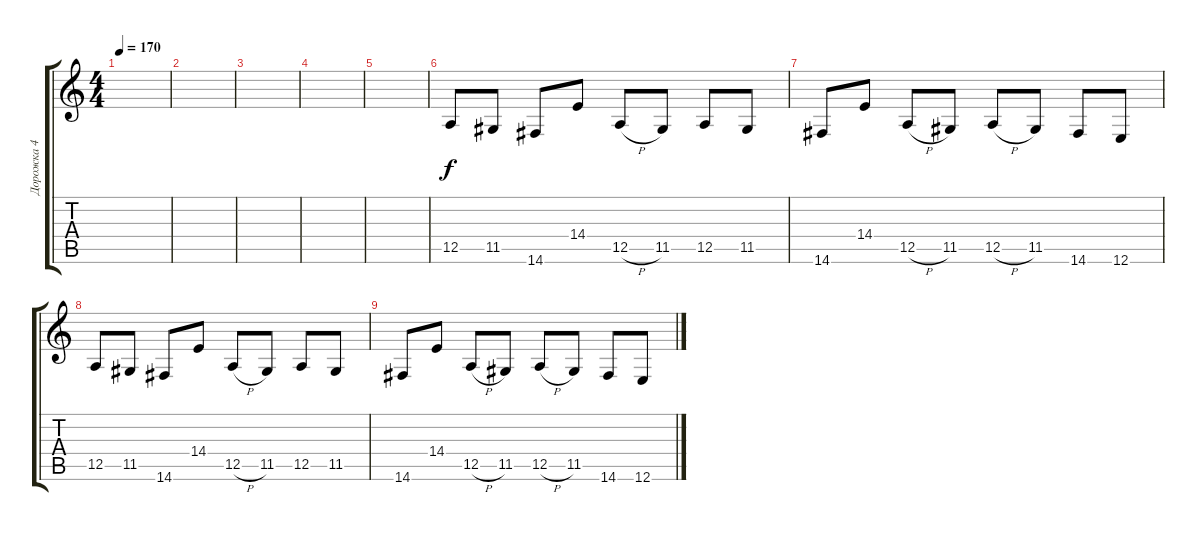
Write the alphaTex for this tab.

\track ("Дорожка 4" "Дорожка 4") {instrument pad1newage}
\staff {score tabs}
\tuning (E4 B3 G3 D3 A2 E2) {hide}
\ts (4 4)
\tempo 170
\clef g2
\ks c
|
|
|
|
|
12.5.8 11.5.8 14.6.8 14.4.8 12.5{h}.8 11.5.8 12.5.8 11.5.8 |
14.6.8 14.4.8 12.5{h}.8 11.5.8 12.5{h}.8 11.5.8 14.6.8 12.6.8 |
12.5.8 11.5.8 14.6.8 14.4.8 12.5{h}.8 11.5.8 12.5.8 11.5.8 |
14.6.8 14.4.8 12.5{h}.8 11.5.8 12.5{h}.8 11.5.8 14.6.8 12.6.8
